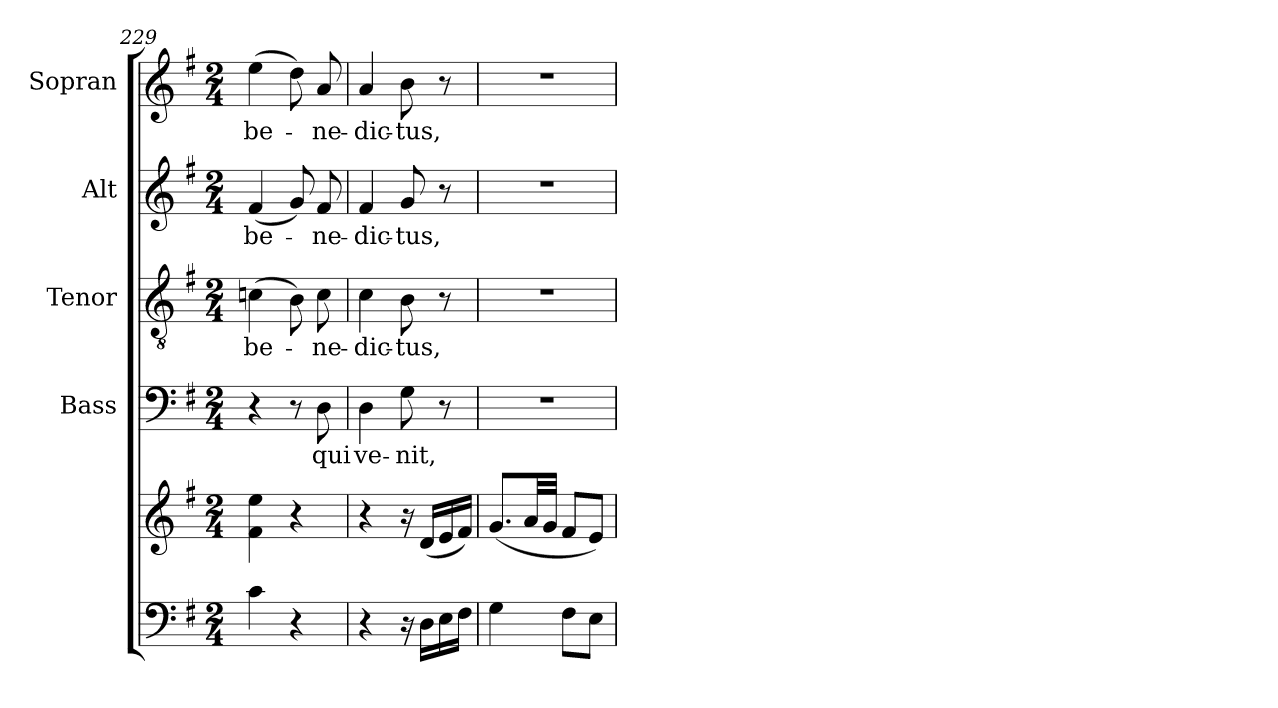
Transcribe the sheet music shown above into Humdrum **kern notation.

**kern	**kern	**kern	**text	**kern	**text	**kern	**text	**kern	**text
*part5	*part5	*part4	*part4	*part3	*part3	*part2	*part2	*part1	*part1
*staff6	*staff5	*staff4	*staff4	*staff3	*staff3	*staff2	*staff2	*staff1	*staff1
*	*	*I"Bass	*	*I"Tenor	*	*I"Alt	*	*I"Sopran	*
*	*	*I'B.	*	*I'T.	*	*I'A.	*	*I'S.	*
*clefF4	*clefG2	*clefF4	*	*clefGv2	*	*clefG2	*	*clefG2	*
*k[f#]	*k[f#]	*k[f#]	*	*k[f#]	*	*k[f#]	*	*k[f#]	*
*G:	*G:	*G:	*	*G:	*	*G:	*	*G:	*
*M2/4	*M2/4	*M2/4	*	*M2/4	*	*M2/4	*	*M2/4	*
=229	=229	=229	=229	=229	=229	=229	=229	=229	=229
!	!	!	!	!	!LO:LY:b	!	!LO:LY:b	!	!LO:LY:b
4c\	4f#\ 4ee\	4r	.	(>4cn\	be-	(<4f#/	be-	(>4ee\	be-
4r	4r	8r	.	8B\)	.	8g/)	.	8dd\)	.
!	!	!	!LO:LY:b	!	!LO:LY:b	!	!LO:LY:b	!	!LO:LY:b
.	.	8D\	qui	8c\	-ne-	8f#/	-ne-	8a/	-ne-
=230	=230	=230	=230	=230	=230	=230	=230	=230	=230
!	!	!	!LO:LY:b	!	!LO:LY:b	!	!LO:LY:b	!	!LO:LY:b
4r	4r	4D\	ve-	4c\	-dic-	4f#/	-dic-	4a/	-dic-
!	!	!	!LO:LY:b	!	!LO:LY:b	!	!LO:LY:b	!	!LO:LY:b
16r	16r	8G\	-nit,	8B\	-tus,	8g/	-tus,	8b\	-tus,
16D\LL	(<16d/LL	.	.	.	.	.	.	.	.
16E\	16e/	8r	.	8r	.	8r	.	8r	.
16F#\JJ	16f#/JJ)	.	.	.	.	.	.	.	.
=231	=231	=231	=231	=231	=231	=231	=231	=231	=231
4G\	(<8.g/L	2r	.	2r	.	2r	.	2r	.
.	32a/LL	.	.	.	.	.	.	.	.
.	32g/JJJ	.	.	.	.	.	.	.	.
8F#\L	8f#/L	.	.	.	.	.	.	.	.
8E\J	8e/J)	.	.	.	.	.	.	.	.
=	=	=	=	=	=	=	=	=	=
*-	*-	*-	*-	*-	*-	*-	*-	*-	*-
